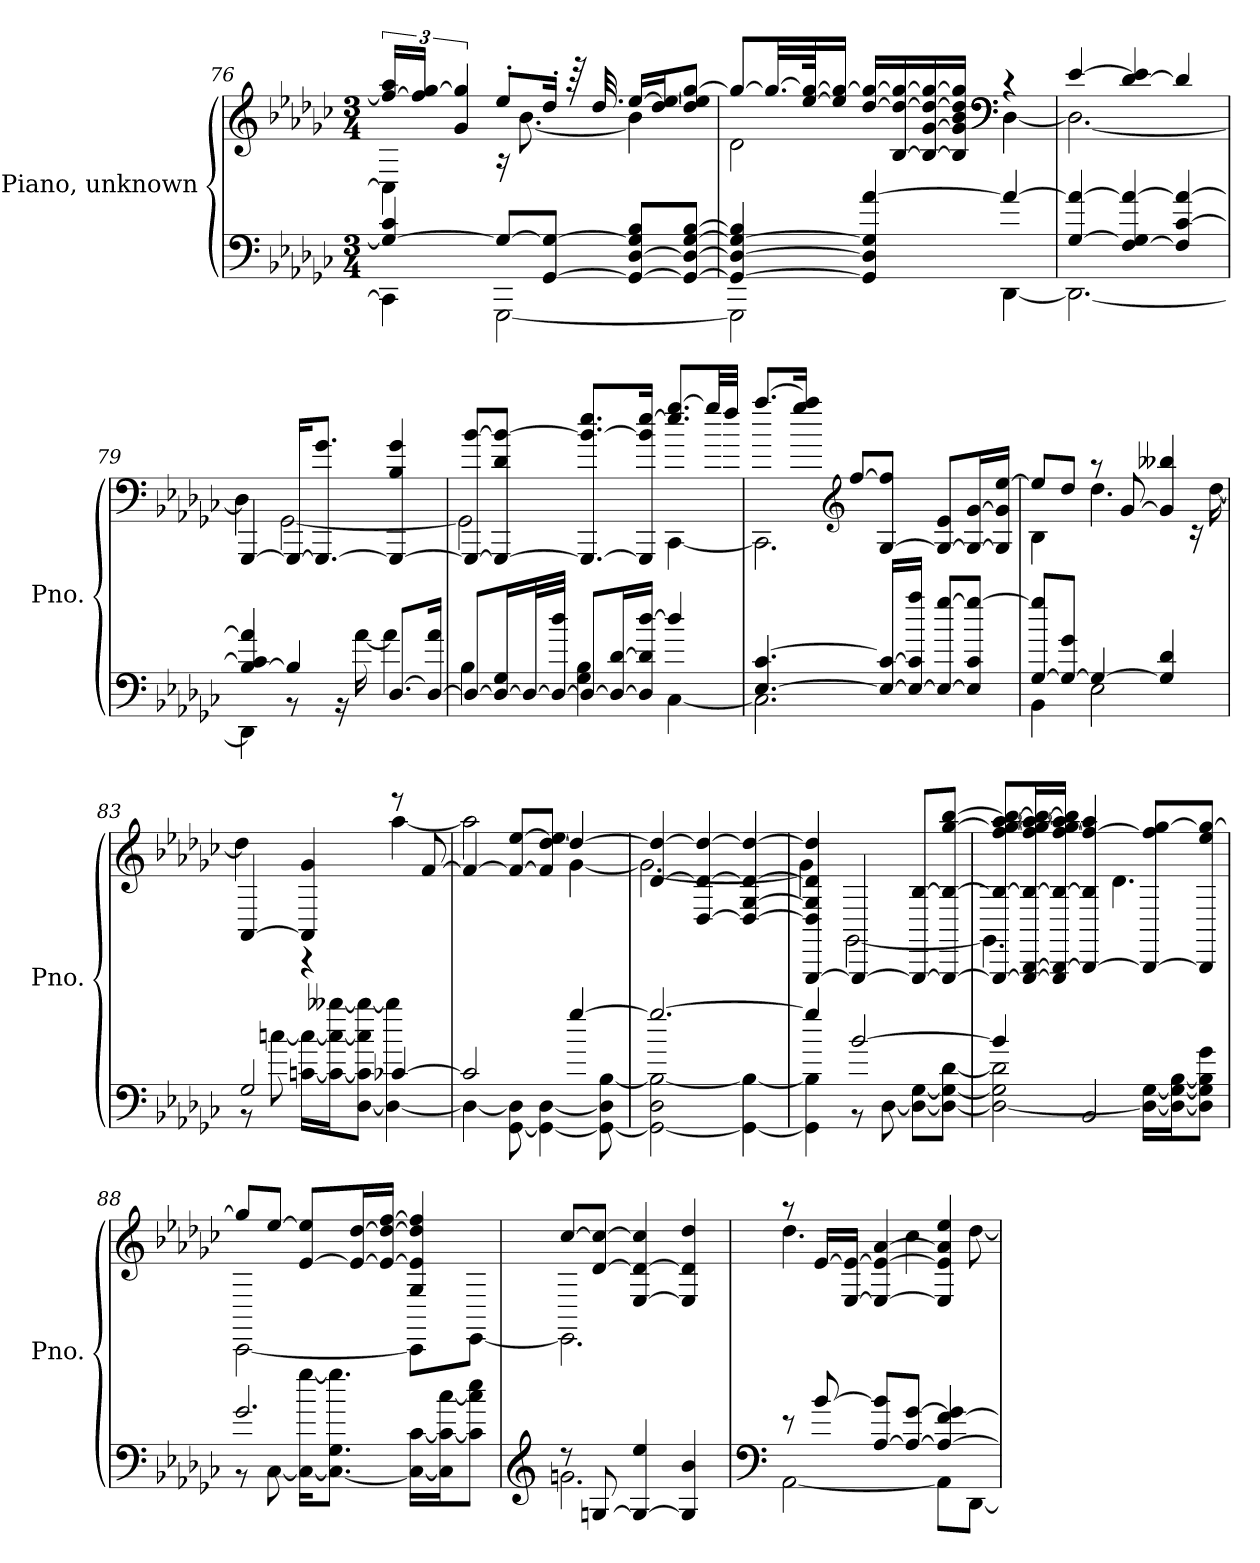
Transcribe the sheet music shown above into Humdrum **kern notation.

**kern	**kern
*part1	*part1
*staff2	*staff1
*I"Piano, unknown	*
*I'Pno.	*
!!LO:LB:g=z
*clefF4	*clefG2
*k[b-e-a-d-g-c-]	*k[b-e-a-d-g-c-]
*M3/4	*M3/4
=76	=76
*^	*^
4G-/_ 4c-/	4CC-\]	24ff/_ 24aa-/LL	4C-\]
.	.	24ff/] [24gg-/JJ	.
.	.	6g-/ 6gg-/]	.
8G-/L_	[2GGG-\	8ee-'/L	16r
.	.	.	[8.b-\
[8GG-/ 8G-/_J	.	16dd-'/Jk	.
.	.	64r	.
.	.	32.dd-/	.
8GG-/_ [8D-/ 8G-/] 8B-/L	.	[16ee-/LL	4b-\]
.	.	[16dd-/ 16ee-/_J	.
8GG-/_ 8D-/_ [8G-/ [8B-/J	.	8dd-/] 8ee-/] [8gg-/J	.
=77	=77	=77	=77
4GG-/_ 4D-/_ 4G-/_ 4B-/]	2GGG-\]	8gg-/L_	2d-\
.	.	32.gg-/LL_	.
.	.	[64ee-/ 64gg-/_JK	.
.	.	16ee-/] 16gg-/_JJ	.
4GG-/] 4D-/] 4G-/] [4a-/	.	[16dd-/ 16gg-/_LL	.
.	.	[16B-/ 16dd-/_ 16gg-/_	.
.	.	16B-/_ [16g-/ 16dd-/_ 16gg-/_	.
.	.	16B-/] 16g-/] 16b-/ 16dd-/] 16gg-/]JJ	.
*	*	*clefF4	*
4a-/_	[4DD-\	4r	[4D-\
=78	=78	=78	=78
[4G-/ 4a-/_	2.DD-\_	[4e-/	2.D-\_
[4F/ 4G-/] 4a-/_	.	[4d-/ 4e-/]	.
4F/] [4c-/ 4a-/_	.	4d-/]	.
!!LO:LB:g=z	!!
=79	=79	=79	=79
[4B-/ 4c-/] 4a-/]	4DD-\]	[4GGG-/	4D-\]
4B-/]	8r	16GGG-/KL_	[2GG-\
.	.	8.GGG-/_ 8.g-/J	.
.	16r	.	.
.	[16a-\	.	.
[8.D-/L	4a-\]	4GGG-/_ 4B-/ 4g-/	.
16D-/_ 16a-/Jk	.	.	.
=80	=80	=80	=80
8D-/L_	4B-\	8GGG-/_ [8b-/L	2GG-\]
16D-/_ 16G-/L	.	8GGG-/_ 8d-/ 8b-/_J	.
32D-/L_	.	.	.
32D-/_ 32dd-/JJJ	.	.	.
8D-/L_	4G-\ 4B-\	8.GGG-/_ 8.b-/_ 8.ee-/L	.
16D-/_ [16d-/L	.	.	.
16D-/] 16d-/] [16dd-/JJ	.	16GGG-/] 16b-/] [16ee-/Jk	.
4dd-/]	[4C-\	8.ee-/] [8.gg-/L	[4CC-\
.	.	32gg-/LL]	.
.	.	32ff/JJJ	.
=81	=81	=81	=81
[4.E-/ [4.c-/	2.C-\]	[8.aa-/L	2.CC-\]
.	.	16gg-/ 16aa-/]Jk	.
*	*	*clefG2	*
.	.	[8ff/L	.
16E-/_ 16c-/_LL	.	[8G-/ 8ff/]J	.
16E-/_ 16c-/] 16aa-/JJ	.	.	.
8E-/_ [8gg-/L	.	8G-/_ 8e-/L	.
8E-/] 8c-/ 8gg-/_J	.	16G-/_ [16g-/L	.
.	.	16G-/] 16g-/] [16ee-/JJ	.
!!LO:LB:g=z	!!
=82	=82	=82	=82
[8G-/ 8gg-/]L	4BB-\	8ee-/L]	4B-\
8G-/_ 8g-/J	.	8dd-/J	.
4G-/_	2E-\	8r	4.dd-\
.	.	[8g-/	.
4G-/] 4d-/	.	4g-/] 4bb--X/	.
.	.	.	16r
.	.	.	[16dd-\
=83	=83	=83	=83
2G-/	8r	[4AA-/	4dd-\]
.	[8ccn\	.	.
.	[16cn\ 16cc\_LL	4AA-/] 4g-/	4r
.	16c\_ 16cc\_ [16bb--X\J	.	.
.	[8D-\ 8c\] 8cc\] 8bb--\_J	.	.
[4c-X/	4D-\_ 4bb--\]	8r	[4aa-\
.	.	[8f/	.
=84	=84	=84	=84
2c-/]	4D-\_	4f/_	2aa-\]
.	[8GG-\ 8D-\]	8f/_ [8ee-/L	.
.	4GG-\_ [4D-\	8f/] [8dd-/ 8ee-/]J	.
[4gg-/	.	4dd-/_	[4g-\
.	8GG-\_ 8D-\] [8B-\	.	.
=85	=85	=85	=85
2.gg-/_	2GG-\_ 2D-\ 2B-\_	[4d-/ 4dd-/_	2.g-\_
.	.	[4D-/ 4d-/_ 4dd-/_	.
.	4GG-\_ 4B-\_	4D-/_ [4G-/ 4d-/_ 4dd-/_	.
!!LO:PB:g=z	!!
=86	=86	=86	=86
4gg-/]	4GG-\] 4B-\]	[4GGG-/ 4D-/] 4G-/] 4d-/] 4dd-/]	4g-\]
[2b-/	8r	4GGG-/_	[2GG-\
.	[8D-\	.	.
.	8D-\_ [8G-\L	8GGG-/_ [8B-/L	.
.	8D-\_ 8G-\_ [8d-\J	8GGG-/_ 8B-/_ [8gg-/ [8bb-/J	.
=87	=87	=87	=87
4b-/]	2D-\_ 2G-\] 2d-\]	8GGG-/_ 8B-/_ [8ff/ 8gg-/_ [8aa-/ 8bb-/_L	4.GG-\]
.	.	16GGG-/_ [16BBB-/ 16B-/_ 16ff/] 16gg-/_ 16aa-/_ 16bb-/_L	.
.	.	16GGG-/] 16BBB-/_ 16B-/_ [16ff/ 16gg-/] 16aa-/] 16bb-/]JJ	.
2BB-/	.	4BBB-/_ 4B-/] 4ff/_ 4aa-/	.
.	.	.	4.d-\
.	16D-\_ [16G-\LL	8BBB-/_ 8ff/] [8gg-/L	.
.	16D-\_ 16G-\_ [16B-\J	.	.
.	8D-\] 8G-\] 8B-\] 8g-\J	8BBB-/] 8ee-/ 8gg-/_J	.
=88	=88	=88	=88
2.g-/	8r	8gg-/L]	[2CC-\
.	[8C-\	[8ee-/J	.
.	16C-\_ [16gg-\KL	[8e-/ 8ee-/]L	.
.	8.C-\_ 8.G-\ 8.gg-\]J	.	.
.	.	16e-/_ [16dd-/L	.
.	.	16e-/_ 16dd-/_ [16ff/JJ	.
.	16C-\_ [16c-\LL	4G-/ 4e-/] 4dd-/] 4ff/]	8CC-\L]
.	16C-\] 16c-\_ [16cc-\J	.	.
.	8c-\] 8cc-\] 8ee-\J	.	[8EE-\J
!!LO:LB:g=z	!!
=89	=89	=89	=89
*clefG2	*	*	*
8r	2.gn\	[8cc-/L	2.EE-\]
[8Gn/	.	[8d-/ 8cc-/_J	.
4G/_ 4ee-/	.	[4E-/ 4d-/_ 4cc-/]	.
4G/] 4b-/	.	4E-/] 4d-/] 4dd-/	.
=90	=90	=90	=90
*clefF4	*	*	*
8r	[2AA-\	8r	4.dd-\
[8b-/	.	[16e-/LL	.
.	.	[16E-/ 16e-/_JJ	.
[8A-/ 8b-/]L	.	4E-/_ 4e-/_ [4a-/	.
8A-/_ [8g-/J	.	.	4cc-\
4A-/_ [4f/ 4g-/]	8AA-\L]	4E-/] 4e-/] 4a-/] 4ee-/	.
.	[8DD-\J	.	[8dd-\
*v	*v	*	*
*	*v	*v
=	=
*-	*-
